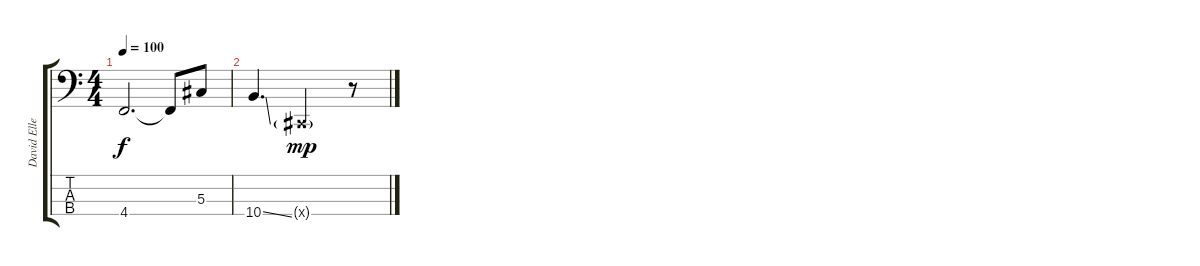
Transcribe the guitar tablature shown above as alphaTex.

\track ("David Ellefson" "David Elle") {instrument electricbasspick}
\staff {score tabs}
\tuning (Gb2 Db2 Ab1 Db1) {hide}
\ts (4 4)
\tempo 100
\clef f4
\ks c
4.4.2{d dy f} 4.4{t}.8 5.3.8 |
10.4{ss}.4{d} 0.4{g x}.2{dy mp} r.8
